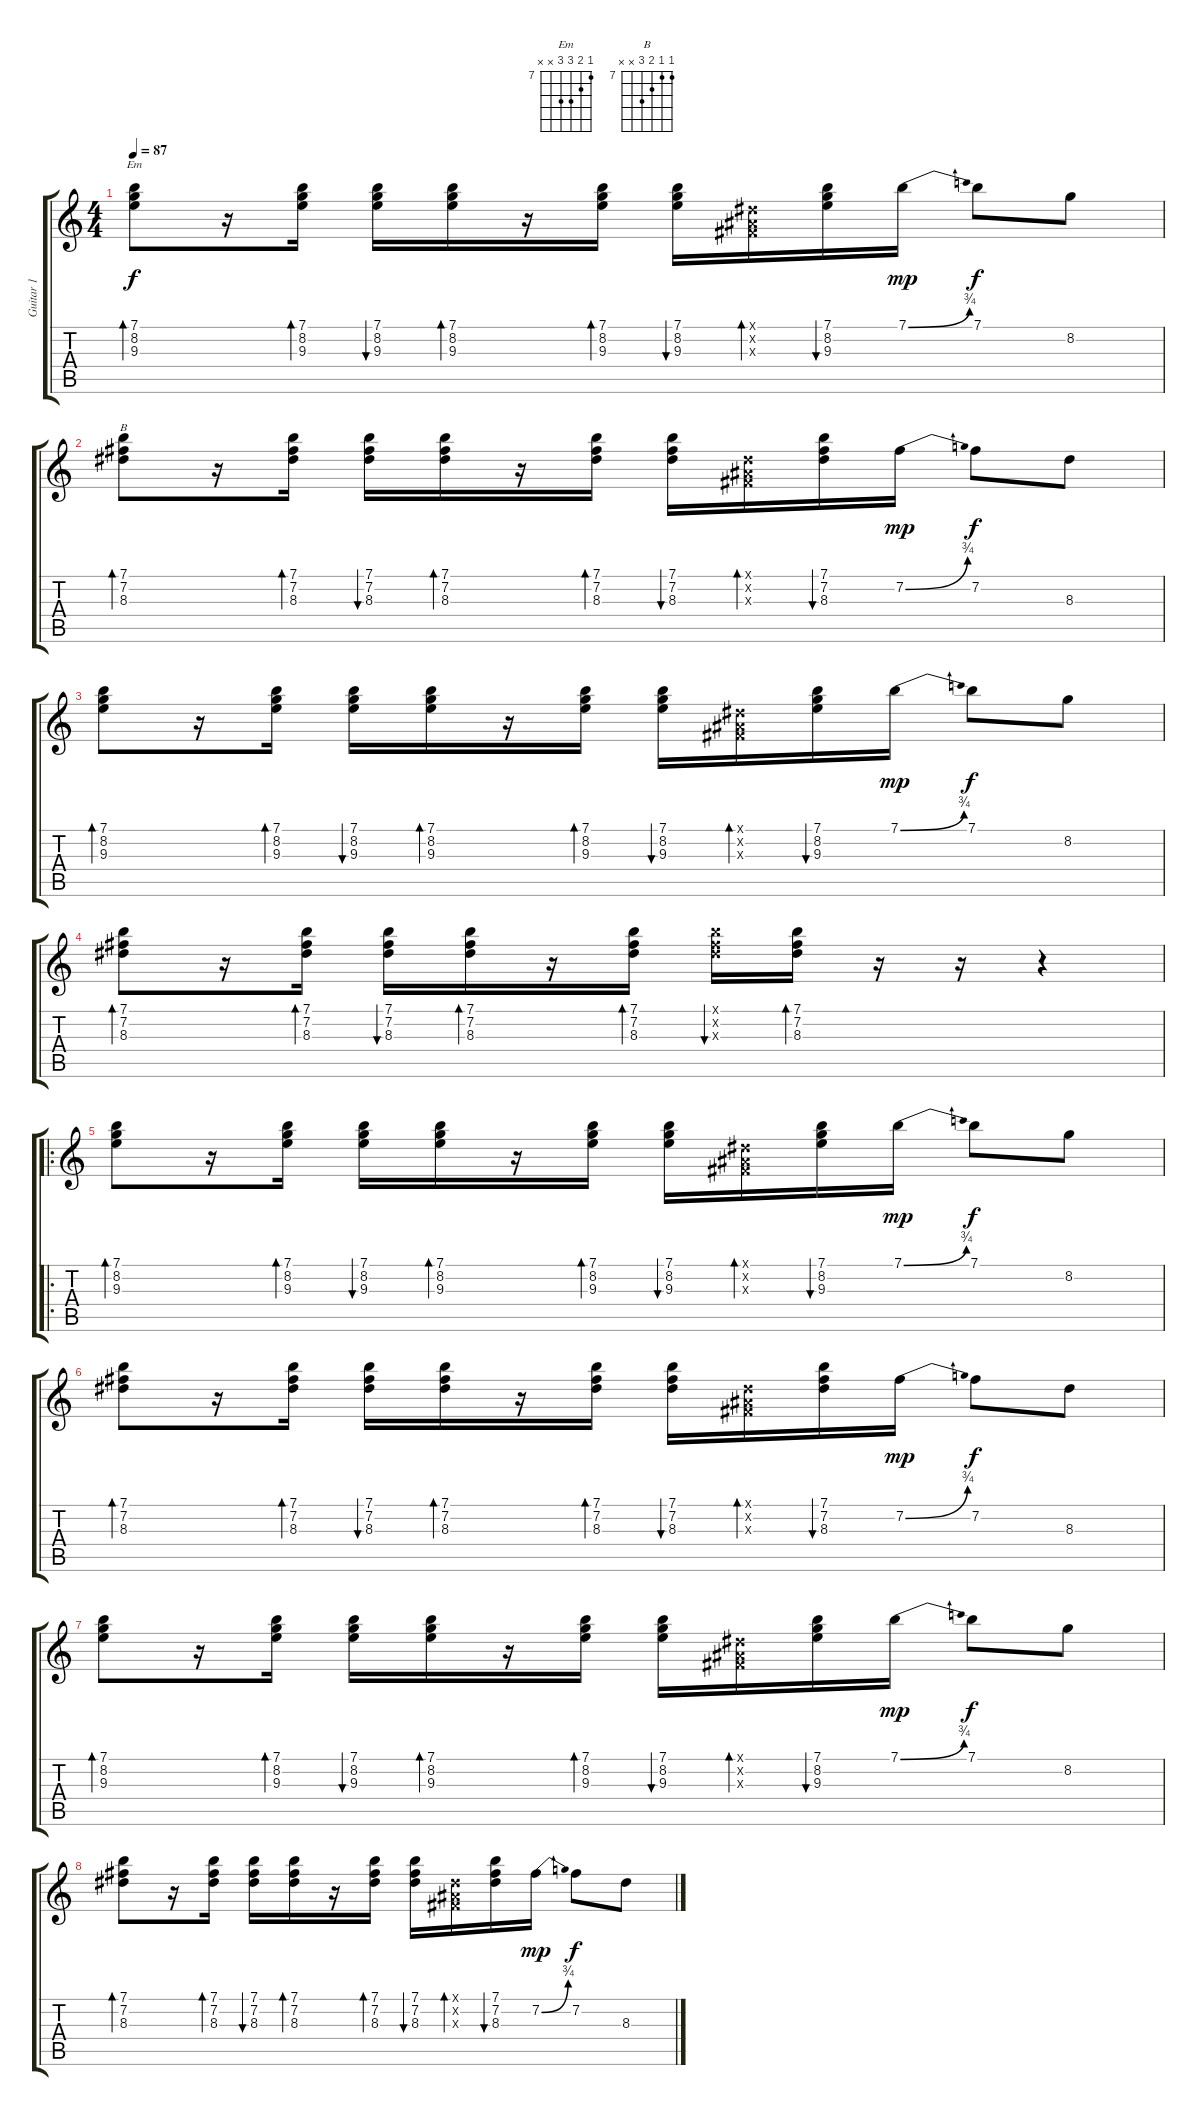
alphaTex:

\track ("Guitar 1" "Guitar 1") {instrument acousticguitarnylon}
\staff {score tabs}
\tuning (E4 B3 G3 D3 A2 E2) {hide}
\chord ("Em" 7 8 9 9 x x) {firstfret 7}
\chord ("B" 7 7 8 9 x x) {firstfret 7}
\ts (4 4)
\tempo 87
\clef g2
\ks c
(7.1 8.2 9.3).8{bd 30 ch "Em" dy f instrument acousticguitarnylon} r.16 (7.1 8.2 9.3).16{bd 30} (7.1 8.2 9.3).16{bu 30} (7.1 8.2 9.3).16{bd 30} r.16 (7.1 8.2 9.3).16{bd 30} (7.1 8.2 9.3).16{bu 30} (-1.1{x} -1.2{x} -1.3{x}).16{bd 30} (7.1 8.2 9.3).16{bu 30} 7.1{be (bend 0 0 60 3)}.16{dy mp} 7.1.8{dy f} 8.2.8 |
(7.1 7.2 8.3).8{bd 30 ch "B"} r.16 (7.1 7.2 8.3).16{bd 30} (7.1 7.2 8.3).16{bu 30} (7.1 7.2 8.3).16{bd 30} r.16 (7.1 7.2 8.3).16{bd 30} (7.1 7.2 8.3).16{bu 30} (-1.1{x} -1.2{x} -1.3{x}).16{bd 30} (7.1 7.2 8.3).16{bu 30} 7.2{be (bend 0 0 60 3)}.16{dy mp} 7.2.8{dy f} 8.3.8 |
(7.1 8.2 9.3).8{bd 30} r.16 (7.1 8.2 9.3).16{bd 30} (7.1 8.2 9.3).16{bu 30} (7.1 8.2 9.3).16{bd 30} r.16 (7.1 8.2 9.3).16{bd 30} (7.1 8.2 9.3).16{bu 30} (-1.1{x} -1.2{x} -1.3{x}).16{bd 30} (7.1 8.2 9.3).16{bu 30} 7.1{be (bend 0 0 60 3)}.16{dy mp} 7.1.8{dy f} 8.2.8 |
(7.1 7.2 8.3).8{bd 30} r.16 (7.1 7.2 8.3).16{bd 30} (7.1 7.2 8.3).16{bu 30} (7.1 7.2 8.3).16{bd 30} r.16 (7.1 7.2 8.3).16{bd 30} (7.1{x} 7.2{x} 8.3{x}).16{bu 30} (7.1 7.2 8.3).16{bd 30} r.16 r.16 r.4 |
\ro
(7.1 8.2 9.3).8{bd 30} r.16 (7.1 8.2 9.3).16{bd 30} (7.1 8.2 9.3).16{bu 30} (7.1 8.2 9.3).16{bd 30} r.16 (7.1 8.2 9.3).16{bd 30} (7.1 8.2 9.3).16{bu 30} (-1.1{x} -1.2{x} -1.3{x}).16{bd 30} (7.1 8.2 9.3).16{bu 30} 7.1{be (bend 0 0 60 3)}.16{dy mp} 7.1.8{dy f} 8.2.8 |
(7.1 7.2 8.3).8{bd 30} r.16 (7.1 7.2 8.3).16{bd 30} (7.1 7.2 8.3).16{bu 30} (7.1 7.2 8.3).16{bd 30} r.16 (7.1 7.2 8.3).16{bd 30} (7.1 7.2 8.3).16{bu 30} (-1.1{x} -1.2{x} -1.3{x}).16{bd 30} (7.1 7.2 8.3).16{bu 30} 7.2{be (bend 0 0 60 3)}.16{dy mp} 7.2.8{dy f} 8.3.8 |
(7.1 8.2 9.3).8{bd 30} r.16 (7.1 8.2 9.3).16{bd 30} (7.1 8.2 9.3).16{bu 30} (7.1 8.2 9.3).16{bd 30} r.16 (7.1 8.2 9.3).16{bd 30} (7.1 8.2 9.3).16{bu 30} (-1.1{x} -1.2{x} -1.3{x}).16{bd 30} (7.1 8.2 9.3).16{bu 30} 7.1{be (bend 0 0 60 3)}.16{dy mp} 7.1.8{dy f} 8.2.8 |
(7.1 7.2 8.3).8{bd 30} r.16 (7.1 7.2 8.3).16{bd 30} (7.1 7.2 8.3).16{bu 30} (7.1 7.2 8.3).16{bd 30} r.16 (7.1 7.2 8.3).16{bd 30} (7.1 7.2 8.3).16{bu 30} (-1.1{x} -1.2{x} -1.3{x}).16{bd 30} (7.1 7.2 8.3).16{bu 30} 7.2{be (bend 0 0 60 3)}.16{dy mp} 7.2.8{dy f} 8.3.8
